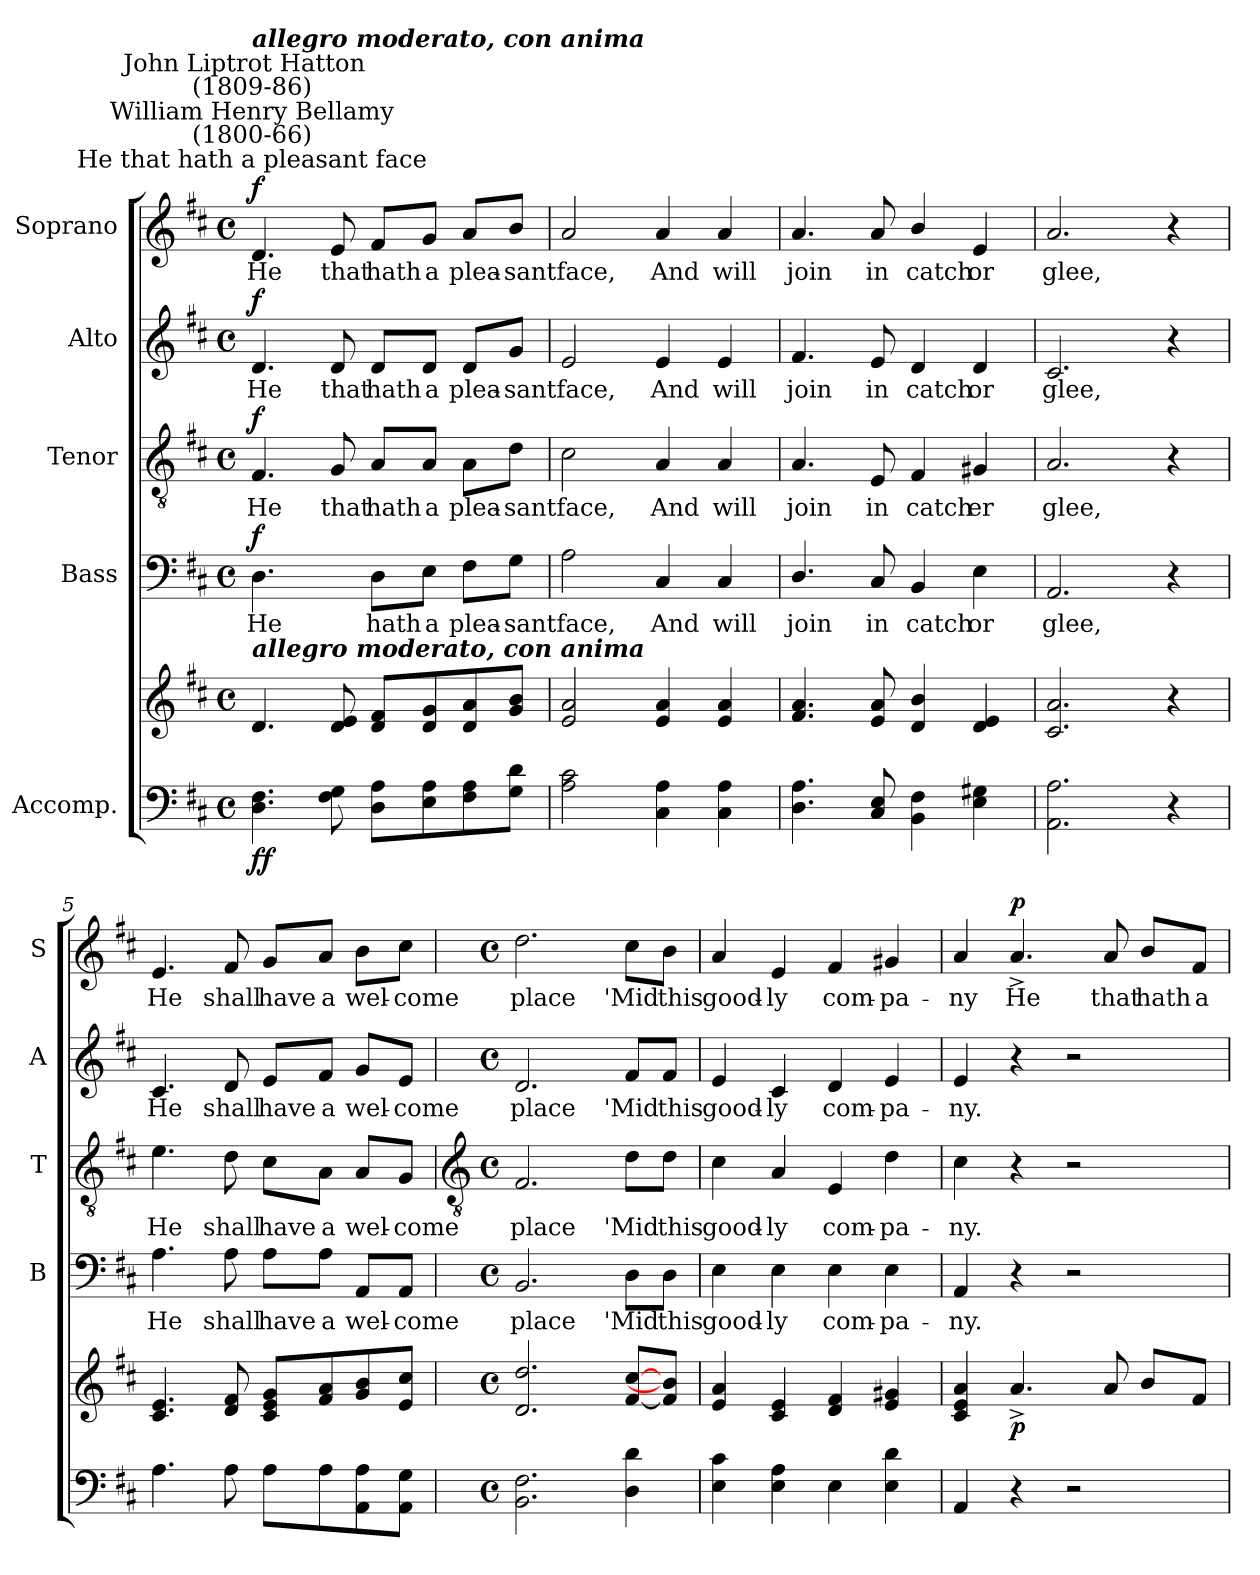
**kern	**kern	**dynam	**kern	**text	**dynam	**kern	**text	**dynam	**kern	**text	**dynam	**kern	**text	**dynam
*part5	*part5	*part5	*part4	*part4	*part4	*part3	*part3	*part3	*part2	*part2	*part2	*part1	*part1	*part1
*staff6	*staff5	*staff5/6	*staff4	*staff4	*staff4	*staff3	*staff3	*staff3	*staff2	*staff2	*staff2	*staff1	*staff1	*staff1
*I"Accomp.	*	*	*I"Bass	*	*	*I"Tenor	*	*	*I"Alto	*	*	*I"Soprano	*	*
*	*	*	*I'B	*	*	*I'T	*	*	*I'A	*	*	*I'S	*	*
*clefF4	*clefG2	*	*clefF4	*	*	*clefGv2	*	*	*clefG2	*	*	*clefG2	*	*
*k[f#c#]	*k[f#c#]	*	*k[f#c#]	*	*	*k[f#c#]	*	*	*k[f#c#]	*	*	*k[f#c#]	*	*
*D:	*D:	*	*D:	*	*	*D:	*	*	*D:	*	*	*D:	*	*
*M4/4	*M4/4	*	*M4/4	*	*	*M4/4	*	*	*M4/4	*	*	*M4/4	*	*
*met(c)	*met(c)	*	*met(c)	*	*	*met(c)	*	*	*met(c)	*	*	*met(c)	*	*
*MM120	*MM120	*	*MM120	*	*	*MM120	*	*	*MM120	*	*	*MM120	*	*
=1	=1	=1	=1	=1	=1	=1	=1	=1	=1	=1	=1	=1	=1	=1
!	!	!	!	!	!	!	!	!	!	!	!	!LO:TX:a:cj:t=He that hath a pleasant face	!	!
!	!	!	!	!	!	!	!	!	!	!	!	!LO:TX:a:cj:t=William Henry Bellamy\n(1800-66)	!	!
!	!	!	!	!	!	!	!	!	!	!	!	!LO:TX:a:cj:t=John Liptrot Hatton  \n(1809-86)	!	!
!	!	!	!	!	!	!	!	!	!	!	!	!LO:TX:a:Bi:t=allegro moderato, con anima	!	!
!	!LO:TX:a:Bi:t=allegro moderato, con anima	!	!	!	!	!	!	!	!	!	!	!	!	!
!	!	!LO:DY:b=2	!	!LO:LY:b	!	!	!LO:LY:b	!	!	!LO:LY:b	!	!	!LO:LY:b	!
!	!	!LO:DY:n=1:b	!	!	!LO:DY:b	!	!	!LO:DY:b	!	!	!LO:DY:b	!	!	!LO:DY:b
4.D 4.F#	4.d	f f	4.D	He	f	4.F#	He	f	4.d	He	f	4.d	He	f
!	!	!	!	!	!	!	!LO:LY:b	!	!	!LO:LY:b	!	!	!LO:LY:b	!
8F# 8G	8d 8e	.	8ryy	.	.	8G	that	.	8d	that	.	8e	that	.
!	!	!	!	!LO:LY:b	!	!	!LO:LY:b	!	!	!LO:LY:b	!	!	!LO:LY:b	!
8D 8AL	8d 8f#L	.	8D\L	hath	.	8A/L	hath	.	8d/L	hath	.	8f#/L	hath	.
!	!	!	!	!LO:LY:b	!	!	!LO:LY:b	!	!	!LO:LY:b	!	!	!LO:LY:b	!
8E 8A	8d 8g	.	8E\J	a	.	8A/J	a	.	8d/J	a	.	8g/J	a	.
!	!	!	!	!LO:LY:b	!	!	!LO:LY:b	!	!	!LO:LY:b	!	!	!LO:LY:b	!
8F# 8A	8d 8a	.	8F#\L	plea-	.	8A\L	plea-	.	8d/L	plea-	.	8a/L	plea-	.
!	!	!	!	!LO:LY:b	!	!	!LO:LY:b	!	!	!LO:LY:b	!	!	!LO:LY:b	!
8G 8dJ	8g 8bJ	.	8G\J	-sant	.	8d\J	-sant	.	8g/J	-sant	.	8b/J	-sant	.
=2	=2	=2	=2	=2	=2	=2	=2	=2	=2	=2	=2	=2	=2	=2
!	!	!	!	!LO:LY:b	!	!	!LO:LY:b	!	!	!LO:LY:b	!	!	!LO:LY:b	!
2A 2c#	2e 2a	.	2A	face,	.	2c#	face,	.	2e	face,	.	2a	face,	.
!	!	!	!	!LO:LY:b	!	!	!LO:LY:b	!	!	!LO:LY:b	!	!	!LO:LY:b	!
4C# 4A	4e 4a	.	4C#	And	.	4A	And	.	4e	And	.	4a	And	.
!	!	!	!	!LO:LY:b	!	!	!LO:LY:b	!	!	!LO:LY:b	!	!	!LO:LY:b	!
4C# 4A	4e 4a	.	4C#	will	.	4A	will	.	4e	will	.	4a	will	.
=3	=3	=3	=3	=3	=3	=3	=3	=3	=3	=3	=3	=3	=3	=3
!	!	!	!	!LO:LY:b	!	!	!LO:LY:b	!	!	!LO:LY:b	!	!	!LO:LY:b	!
4.D 4.A	4.f# 4.a	.	4.D/	join	.	4.A	join	.	4.f#	join	.	4.a	join	.
!	!	!	!	!LO:LY:b	!	!	!LO:LY:b	!	!	!LO:LY:b	!	!	!LO:LY:b	!
8C#/ 8E/	8e 8a	.	8C#	in	.	8E	in	.	8e	in	.	8a	in	.
!	!	!	!	!LO:LY:b	!	!	!LO:LY:b	!	!	!LO:LY:b	!	!	!LO:LY:b	!
4BB 4F#	4d 4b	.	4BB	catch	.	4F#	catch	.	4d	catch	.	4b/	catch	.
!	!	!	!	!LO:LY:b	!	!	!LO:LY:b	!	!	!LO:LY:b	!	!	!LO:LY:b	!
4E 4G#X	4d 4e	.	4E	or	.	4G#X	er	.	4d	or	.	4e	or	.
=4	=4	=4	=4	=4	=4	=4	=4	=4	=4	=4	=4	=4	=4	=4
!	!	!	!	!LO:LY:b	!	!	!LO:LY:b	!	!	!LO:LY:b	!	!	!LO:LY:b	!
2.AA 2.A	2.c# 2.a	.	2.AA	glee,	.	2.A	glee,	.	2.c#	glee,	.	2.a	glee,	.
4r	4r	.	4r	.	.	4r	.	.	4r	.	.	4r	.	.
=5	=5	=5	=5	=5	=5	=5	=5	=5	=5	=5	=5	=5	=5	=5
!	!	!	!	!LO:LY:b	!	!	!LO:LY:b	!	!	!LO:LY:b	!	!	!LO:LY:b	!
4.A	4.c# 4.e	.	4.A	He	.	4.e	He	.	4.c#	He	.	4.e	He	.
!	!	!	!	!LO:LY:b	!	!	!LO:LY:b	!	!	!LO:LY:b	!	!	!LO:LY:b	!
8A	8d 8f#	.	8A	shall	.	8d	shall	.	8d	shall	.	8f#	shall	.
!	!	!	!	!LO:LY:b	!	!	!LO:LY:b	!	!	!LO:LY:b	!	!	!LO:LY:b	!
8AL	8c# 8e 8gL	.	8A\L	have	.	8c#\L	have	.	8e/L	have	.	8g/L	have	.
!	!	!	!	!LO:LY:b	!	!	!LO:LY:b	!	!	!LO:LY:b	!	!	!LO:LY:b	!
8A	8f# 8a	.	8A\J	a	.	8A\J	a	.	8f#/J	a	.	8a/J	a	.
!	!	!	!	!LO:LY:b	!	!	!LO:LY:b	!	!	!LO:LY:b	!	!	!LO:LY:b	!
8AA 8A	8g 8b	.	8AA/L	wel-	.	8A/L	wel-	.	8g/L	wel-	.	8b\L	wel-	.
!	!	!	!	!LO:LY:b	!	!	!LO:LY:b	!	!	!LO:LY:b	!	!	!LO:LY:b	!
8AA 8GJ	8e 8cc#J	.	8AA/J	-come	.	8G/J	-come	.	8e/J	-come	.	8cc#\J	-come	.
!!LO:LB:g=z
=6	=6	=6	=6	=6	=6	=6	=6	=6	=6	=6	=6	=6	=6	=6
*	*	*	*	*	*	*clefGv2	*	*	*	*	*	*	*	*
*M4/4	*M4/4	*	*M4/4	*	*	*M4/4	*	*	*M4/4	*	*	*M4/4	*	*
*met(c)	*met(c)	*	*met(c)	*	*	*met(c)	*	*	*met(c)	*	*	*met(c)	*	*
!	!	!	!	!LO:LY:b	!	!	!LO:LY:b	!	!	!LO:LY:b	!	!	!LO:LY:b	!
2.BB 2.F#	2.d 2.dd	.	2.BB	place	.	2.F#	place	.	2.d	place	.	2.dd	place	.
!	!	!	!	!LO:LY:b	!	!	!LO:LY:b	!	!	!LO:LY:b	!	!	!LO:LY:b	!
4D 4d	[8f# [8cc#L	.	8D\L	'Mid	.	8d\L	'Mid	.	8f#/L	'Mid	.	8cc#\L	'Mid	.
!	!	!	!	!LO:LY:b	!	!	!LO:LY:b	!	!	!LO:LY:b	!	!	!LO:LY:b	!
.	8f#] 8b]J	.	8D\J	this	.	8d\J	this	.	8f#/J	this	.	8b\J	this	.
=7	=7	=7	=7	=7	=7	=7	=7	=7	=7	=7	=7	=7	=7	=7
!	!	!	!	!LO:LY:b	!	!	!LO:LY:b	!	!	!LO:LY:b	!	!	!LO:LY:b	!
4E 4c#	4e 4a	.	4E	good-	.	4c#	good-	.	4e	good-	.	4a	good-	.
!	!	!	!	!LO:LY:b	!	!	!LO:LY:b	!	!	!LO:LY:b	!	!	!LO:LY:b	!
4E 4A	4c# 4e	.	4E	-ly	.	4A	-ly	.	4c#	-ly	.	4e	-ly	.
!	!	!	!	!LO:LY:b	!	!	!LO:LY:b	!	!	!LO:LY:b	!	!	!LO:LY:b	!
4E	4d 4f#	.	4E	com-	.	4E	com-	.	4d	com-	.	4f#	com-	.
!	!	!	!	!LO:LY:b	!	!	!LO:LY:b	!	!	!LO:LY:b	!	!	!LO:LY:b	!
4E 4d	4e 4g#X	.	4E	-pa-	.	4d	-pa-	.	4e	-pa-	.	4g#X	-pa-	.
=8	=8	=8	=8	=8	=8	=8	=8	=8	=8	=8	=8	=8	=8	=8
!	!	!	!	!LO:LY:b	!	!	!LO:LY:b	!	!	!LO:LY:b	!	!	!LO:LY:b	!
4AA	4c# 4e 4a	.	4AA	-ny.	.	4c#	-ny.	.	4e	-ny.	.	4a	-ny	.
!	!	!LO:DY:b	!	!	!	!	!	!	!	!	!	!	!LO:LY:b	!LO:DY:b
4r	4.a^	p	4r	.	.	4r	.	.	4r	.	.	4.a^	He	p
2r	.	.	2r	.	.	2r	.	.	2r	.	.	.	.	.
!	!	!	!	!	!	!	!	!	!	!	!	!	!LO:LY:b	!
.	8a	.	.	.	.	.	.	.	.	.	.	8a	that	.
!	!	!	!	!	!	!	!	!	!	!	!	!	!LO:LY:b	!
.	8bL	.	.	.	.	.	.	.	.	.	.	8b/L	hath	.
!	!	!	!	!	!	!	!	!	!	!	!	!	!LO:LY:b	!
.	8f#J	.	.	.	.	.	.	.	.	.	.	8f#/J	a	.
=	=	=	=	=	=	=	=	=	=	=	=	=	=	=
*-	*-	*-	*-	*-	*-	*-	*-	*-	*-	*-	*-	*-	*-	*-
